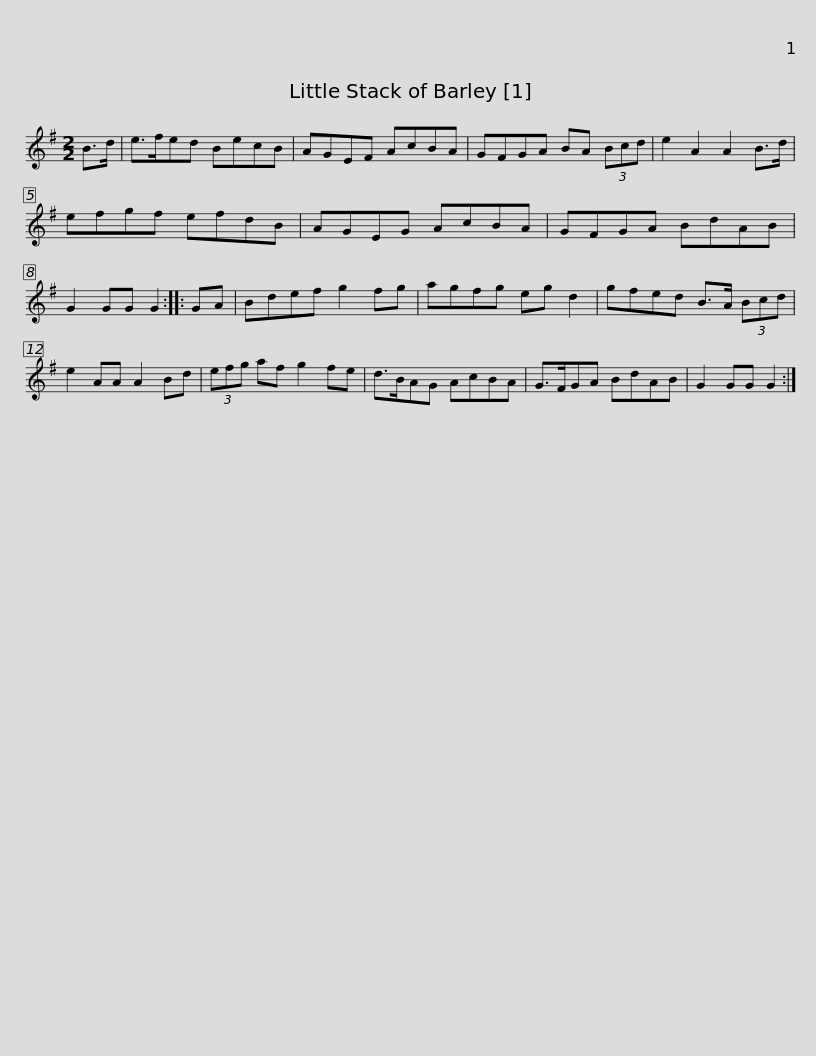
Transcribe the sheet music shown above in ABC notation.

X:1
L:1/8
M:2/2
I:linebreak $
K:Emin
V:1 treble
V:1
 B>d | e>fed BecB | AGEF AcBA | GFGA BA (3Bcd | e2 A2 A2 B>d | %5
 efgf efdB |$ AGEG AcBA | GFGA BdAB | G2 GG G2 :: GA | %10
 Bdef g2 fg | agfg eg d2 |$ gfed B>A (3Bcd | e2 AA A2 Bd | (3efg af g2 fe | %15
 d>BAG AcBA | G>FGA BdAB | G2 GG G2 :| %18
